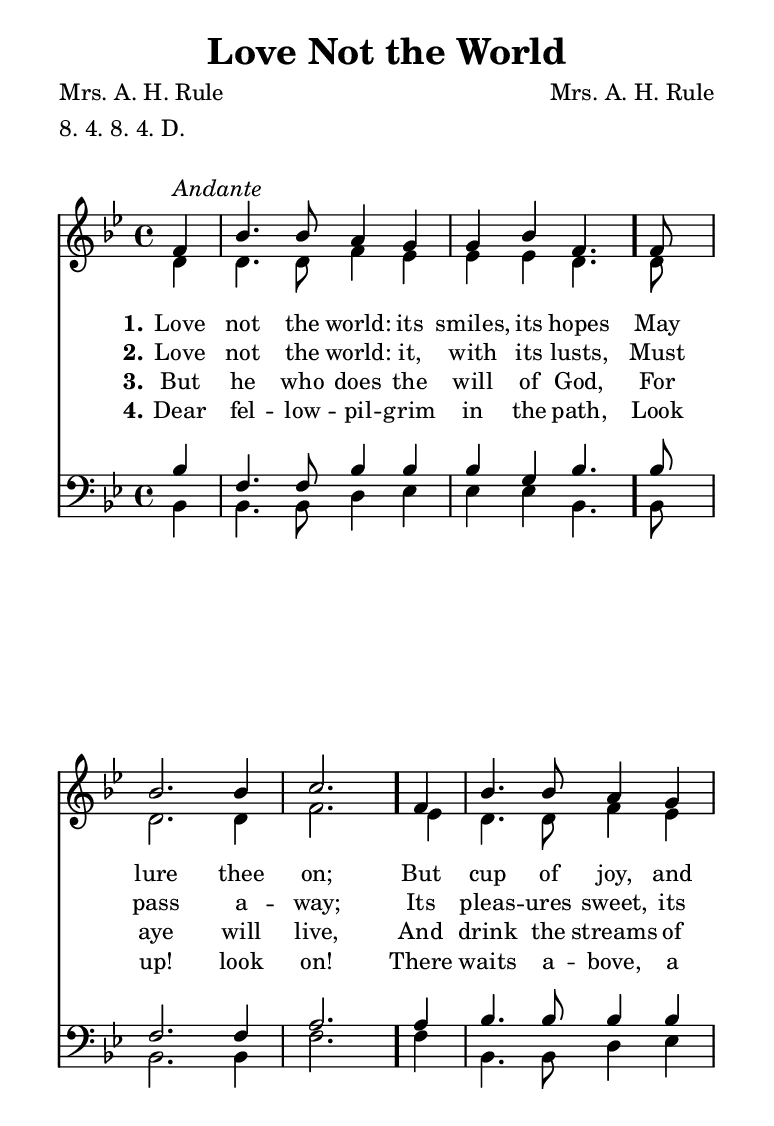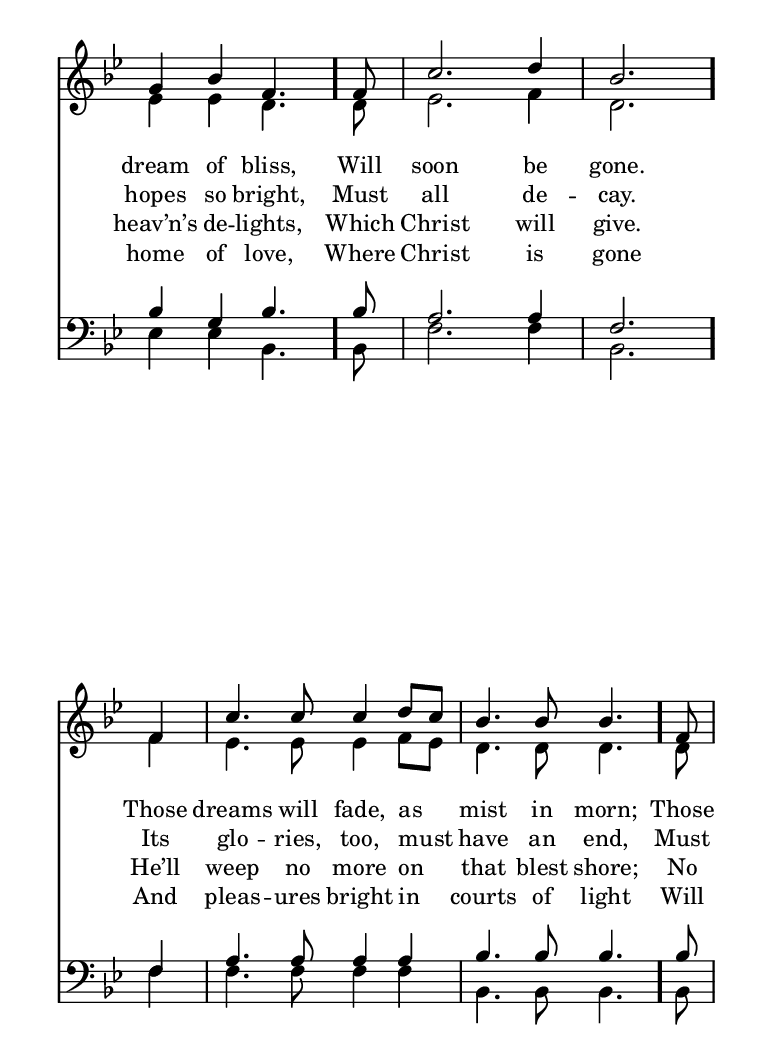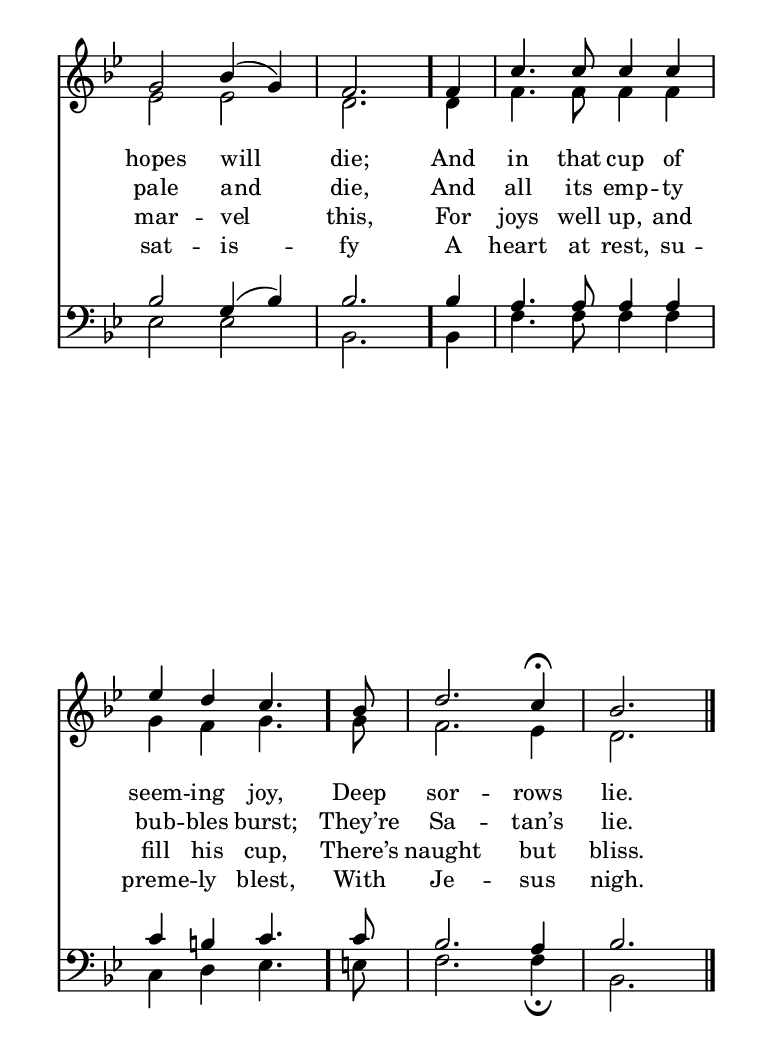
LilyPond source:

\include "common/global.ily"
\paper {
  \include "common/paper.ily"
  system-count = #(cond (is-eogsized 4) (#t #f))
}

\header{
  hymnnumber = "238"
  title = "Love Not the World"
  tunename = ""
  meter = "8. 4. 8. 4. D."
  poet = "Mrs. A. H. Rule"
  composer = "Mrs. A. H. Rule"
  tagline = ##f
}

ta = { \tempo 4=90 }
tb = { \tempo 4=45 }

global = {
  \include "common/overrides.ily"
  \override Staff.TimeSignature.style = #'()
  \time 4/4
  \override Score.MetronomeMark.transparent = ##t % hide all fermata changes too
  \ta
  \key bes \major
  \partial 4
  \autoBeamOff
}

patternA = { \ta c4 | c4. c8 c4 c4 | c4 c4 c4. }
patternB = { \ta c8 | c2. c4 | c2. }
patternC = { \ta c4 | c4. c8 c4 c8[ c] | c4. c8 c4. }
patternD = { \ta c4 | c4. c8 c4 c4 | c4. c8 c4. }
patternE = { \ta c8 | c2. \tb c4 \ta | c2. }

notesSoprano = {
\global
\relative c' {

  \changePitch \patternA { f^\markup{\italic Andante} | bes bes a g | g bes f }
  \changePitch \patternB { f | bes bes c }
  \changePitch \patternA { f, | bes bes a g | g bes f }
  \changePitch \patternB { f | c' d | bes }
  \changePitch \patternC { f | c' c c d c | bes bes bes }
  f8 | g2 bes4( g) | f2.
  \changePitch \patternA { f | c' c c c | ees d c }
  \changePitch \patternE { bes | d c\fermata | bes }

  \bar "|."

}
}

notesAlto = {
\global
\relative e' {

  \changePitch \patternA { d | d d f ees | ees ees d }
  \changePitch \patternB { d | d d | f }
  \changePitch \patternA { ees | d d f ees | ees ees d }
  \changePitch \patternB { d | ees f | d }
  \changePitch \patternC { f | ees ees ees f ees | d d d }
  d8 | ees2 ees | d2.
  \changePitch \patternA { d | f f f f | g f g }
  \changePitch \patternE { g | f ees | d }

}
}

notesTenor = {
\global
\relative a {

  \changePitch \patternA { bes | f f bes bes | bes g bes }
  \changePitch \patternB { bes | f f | a }
  \changePitch \patternA { a | bes bes bes bes | bes g bes }
  \changePitch \patternB { bes | a a | f }
  \changePitch \patternD { f | a a a a | bes bes bes }
  bes8 | bes2 g4( bes) | bes2.
  \changePitch \patternA { bes | a a a a | c b c }
  \changePitch \patternE { c | bes a | bes }

}
}

notesBass = {
\global
\relative f, {

  \changePitch \patternA { bes | bes bes d ees | ees ees bes }
  \changePitch \patternB { bes | bes bes | f' }
  \changePitch \patternA { f | bes, bes d ees | ees ees bes }
  \changePitch \patternB { bes | f' f | bes, }
  \changePitch \patternD { f' | f f f f | bes, bes bes }
  bes8 | ees2 ees | bes2.
  \changePitch \patternA { bes | f' f f f | c d ees }
  \changePitch \patternE { e | f f\fermata | bes, }

}
}

wordsA = \lyricmode {
\set stanza = "1."

Love not the world: its smiles, its hopes \bar "."
May lure thee on; \bar "."
But cup of joy, and dream of bliss, \bar "."
Will soon be gone. \bar "."
Those dreams will fade, as mist in morn; \bar "."
Those hopes will die; \bar "."
And in that cup of seem -- ing joy, \bar "."
Deep sor -- rows lie. \bar "."

}

wordsB = \lyricmode {
\set stanza = "2."

Love not the world: it, with its lusts,
Must pass a -- way;
Its pleas -- ures sweet, its hopes so bright,
Must all de -- cay.
Its glo -- ries, too, must have an end,
Must pale and die,
And all its emp -- ty bub -- bles burst;
They’re Sa -- tan’s lie.

}

wordsC = \lyricmode {
\set stanza = "3."

But he who does the will of God,
For aye will live,
And drink the streams of heav’n’s de -- lights,
Which Christ will give.
He’ll weep no more on that blest shore;
No mar -- vel this,
For joys well up, and fill his cup,
There’s naught but bliss.

}

wordsD = \lyricmode {
\set stanza = "4."

Dear fel -- low -- pil -- grim in the path,
Look up! look on!
There waits a -- bove, a home of love,
Where Christ is gone
And pleas -- ures bright in courts of light
Will sat -- is -- fy
A heart at rest, su -- preme -- ly blest,
With Je -- sus nigh.

}

\score {
  \context ChoirStaff <<
    \context Staff = upper <<
      \set ChoirStaff.systemStartDelimiter = #'SystemStartBar
      \context Voice  = sopranos { \voiceOne << \notesSoprano >> }
      \context Voice  = altos { \voiceTwo << \notesAlto >> }
      \context Lyrics = one   \lyricsto sopranos \wordsA
      \context Lyrics = two   \lyricsto sopranos \wordsB
      \context Lyrics = three \lyricsto sopranos \wordsC
      \context Lyrics = four  \lyricsto sopranos \wordsD
    >>
    \context Staff = men <<
      \clef bass
      \context Voice  = tenors { \voiceOne << \notesTenor >> }
      \context Voice  = basses { \voiceTwo << \notesBass >> }
    >>
  >>
  \layout {
    \include "common/layout.ily"
  }
  \midi{
    \include "common/midi.ily"
  }
}

\version "2.18.2"  % necessary for upgrading to future LilyPond versions.

% vi:set et ts=2 sw=2 ai nocindent syntax=lilypond:
